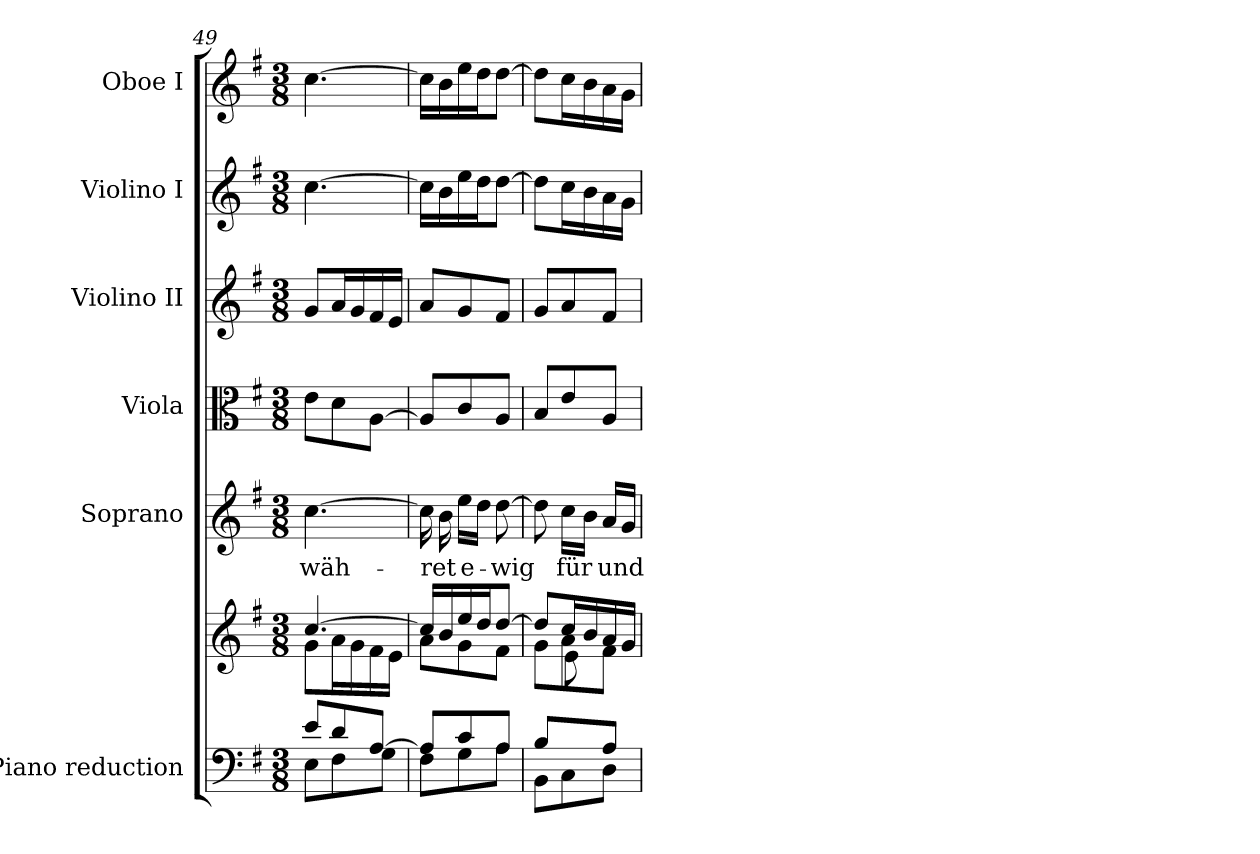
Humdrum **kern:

**kern	**kern	**kern	**text	**kern	**kern	**kern	**kern
*part6	*part6	*part5	*part5	*part4	*part3	*part2	*part1
*staff7	*staff6	*staff5	*staff5	*staff4	*staff3	*staff2	*staff1
*I"Piano reduction	*	*I"Soprano	*	*I"Viola	*I"Violino II	*I"Violino I	*I"Oboe I
*I'Pno	*	*	*	*I'Vla	*I'Vln	*I'Vln	*I'Ob
*clefF4	*clefG2	*clefG2	*	*clefC3	*clefG2	*clefG2	*clefG2
*k[f#]	*k[f#]	*k[f#]	*	*k[f#]	*k[f#]	*k[f#]	*k[f#]
*M3/8	*M3/8	*M3/8	*	*M3/8	*M3/8	*M3/8	*M3/8
=49	=49	=49	=49	=49	=49	=49	=49
*^	*^	*	*	*	*	*	*
!	!	!	!	!	!LO:LY:b	!	!	!	!
8e/L	8E\L	[4.cc/	8g\L	[4.cc\	wäh-	8e\L	8g/L	[4.cc\	[4.cc\
8d/	8F#\	.	16a\L	.	.	8d\	16a/L	.	.
.	.	.	16g\	.	.	.	16g/	.	.
[8A/J	8G\J	.	16f#\	.	.	[8A\J	16f#/	.	.
.	.	.	16e\JJ	.	.	.	16e/JJ	.	.
=50	=50	=50	=50	=50	=50	=50	=50	=50	=50
8A/L]	8F#\L	16cc/LL]	8a\L	16cc\]	.	8A/L]	8a/L	16cc\LL]	16cc\LL]
!	!	!	!	!	!LO:LY:b	!	!	!	!
.	.	16b/	.	16b\	-ret	.	.	16b\	16b\
!	!	!	!	!	!LO:LY:b	!	!	!	!
8c/	8G\	16ee/	8g\	16ee\LL	e-	8c/	8g/	16ee\	16ee\
.	.	16dd/J	.	16dd\JJ	.	.	.	16dd\J	16dd\J
!	!	!	!	!	!LO:LY:b	!	!	!	!
8A/J	8A\J	[8dd/J	8f#\J	[8dd\	-wig	8A/J	8f#/J	[8dd\J	[8dd\J
=51	=51	=51	=51	=51	=51	=51	=51	=51	=51
*	*	*	*^	*	*	*	*	*	*
8B/L	8BB\L	8dd/L]	8g\L	8ryy	8dd\]	.	8B/L	8g/L	8dd\L]	8dd\L]
!	!	!	!	!	!	!LO:LY:b	!	!	!	!
8ryy	8C\	16cc/L	8a\	8e\	16cc\LL	für	8e/	8a/	16cc\L	16cc\L
.	.	16b/	.	.	16b\JJ	.	.	.	16b\	16b\
!	!	!	!	!	!	!LO:LY:b	!	!	!	!
8A/J	8D\J	16a/	8f#\J	8ryy	16a/LL	und	8A/J	8f#/J	16a\	16a\
.	.	16g/JJ	.	.	16g/JJ	.	.	.	16g\JJ	16g\JJ
*v	*v	*	*	*	*	*	*	*	*	*
*	*v	*v	*v	*	*	*	*	*	*
=	=	=	=	=	=	=	=
*-	*-	*-	*-	*-	*-	*-	*-
